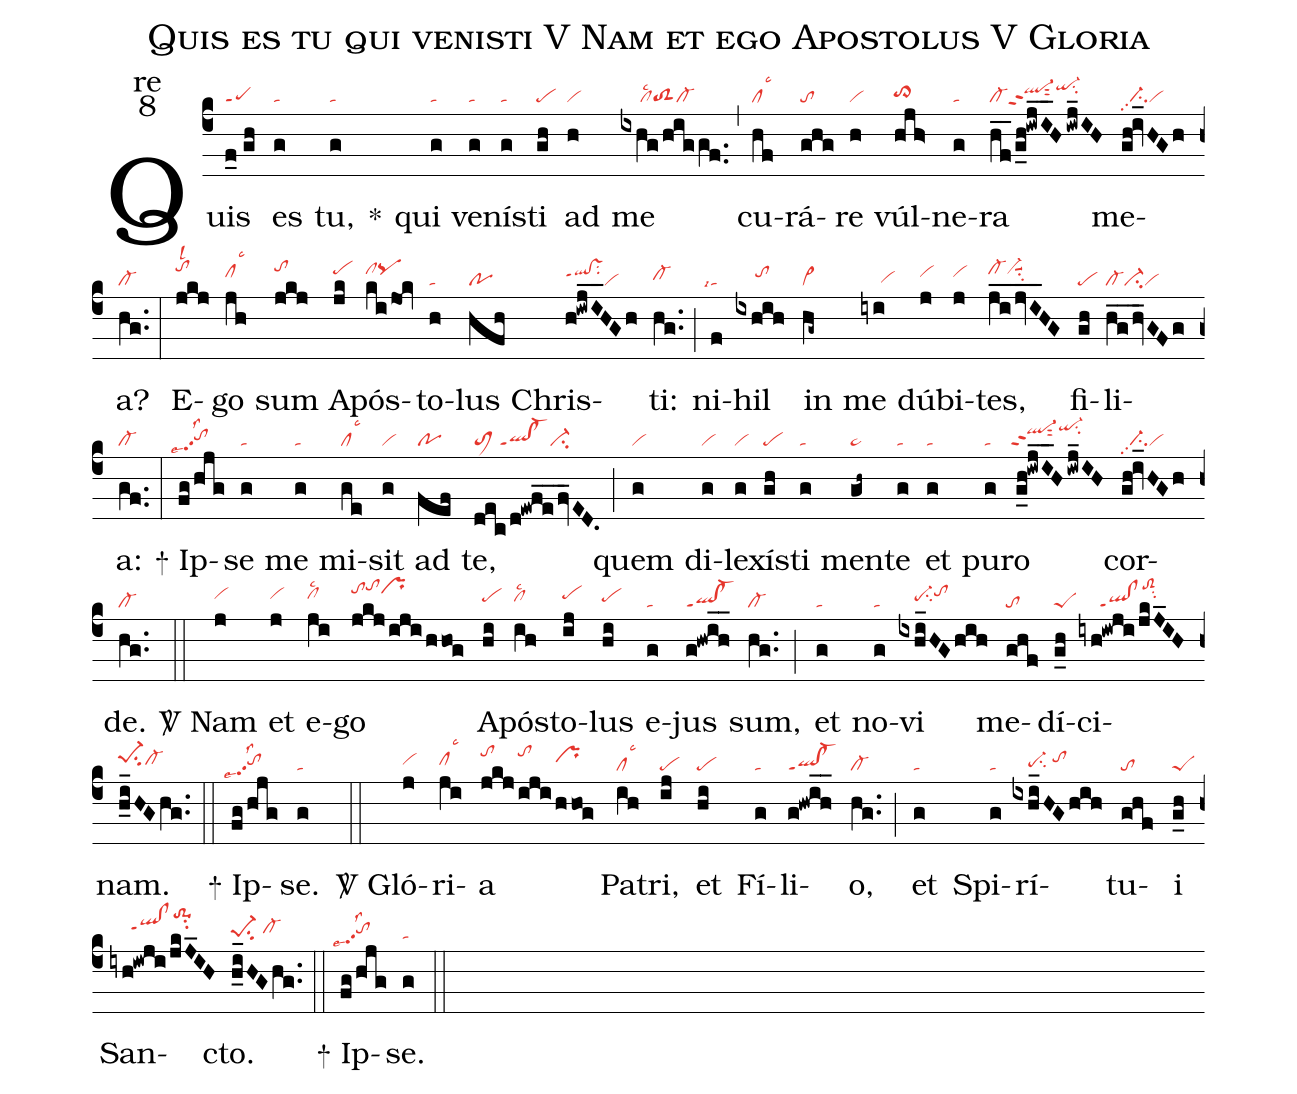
name:Quis es tu qui venisti V Nam et ego Apostolus V Gloria;
office-part:re;
mode:8;
nabc-lines:1;
%%
(c4) Quis(f_0//gh|peppt1) es(g|ta) tu,(g|ta) <sp>*</sp>() qui(g|ta) ve(g|ta)nís(g|ta)ti(gh|pe) ad(h|vi) me(ixhg/higgf..|/////cllsc2toS2cl-) (,) cu(hf|cllsc3)rá(ghg|to)re(h|vi) vúl(hjh>|to>hh)ne(g|ta)ra(hf__/g_h!iwjI__H/iwj_IH|cl-ql-hippt2sut2qi-hjsu2) me(gh!iv_HGh|//ci-pp2vi)a?(hg..|cl-) (:) E(jkj|tohklsl2)go(jh|clhilsc3) sum(jkj|tohk) A(jk|pehj)pós(ki/jok|clhjpqhj)to(h|ta)lus(hfh|po) Chris(h!iwjI__HGh|qlhi!vshippt1su2vi)ti:(hg..|cl-hh) (;) ni(f|``talsi4)hil(ixhih|/////tohi) in(hg~|vi>) me(iyi|/////vihg) dú(j|vihi)bi(j|vihi)tes,(ji__/jvI__HG|cl-hjvi-hjsuu1su2) fi(gh|pe)li(hg__/hv_GFg|cl-ci-vi)a:(gf..|cl-) (:)

<sp>+</sp> Ip(fg/hjg|``tohhpp2lse7lss2)se(g|ta) me(g|ta) mi(ge|cllsc3)sit(g|vi) ad(fef|po) te,(dec/d!ewfe__/fv_ED.|toM1/ql!cl-ppt1ci-) (;) quem(g|vi) di(g|vi)le(g|vi)xís(gh|pe)ti(g|ta) men(gh~|pe~)te(g|ta) et(g|ta) pu(g|ta)ro(g_h!iwjI__H/iwj_IH|`ql-hjppt2sut2qi-hksu2) cor(gh!iv_HGh|//ci-pp2vi)de.(hg..|cl-) (::)

<sp>V/</sp> Nam(j|vihi) et(j|vihi) e(ji|clhilsc2)go(jkj/iji/hhog|tohktohlprhk) A(hi|pehh)pós(ih|clhhlsc2)to(ij|pehi)lus(hi|pehh) e(g|ta)jus(g!hwih__|ql!cl-ppt1) sum,(hg..|cl-) (;) et(g|ta) no(g|ta)vi(ixhi_HG/hih|////pe-hhsu2tohj) me(ghf|to)dí(g_h|peS)ci(iyh!iwji/jkJ_IH|/////ql!clppt1toS2hlsu2)nam.(h_i_HGhg..|pe-1hisu2cl-hh) (::)

<sp>+</sp> Ip(fg/hjg|``tohhpp2lse7lss2)se.(g|ta) (::)

<sp>V/</sp> Gló(j|vihh)ri(ji|clhhlsc3)a(jkj|tohk|iji|tohk|hhog|prhi) Pa(ih|cllsc3)tri,(ij|pe) et(hi|pe) Fí(g|ta)li(g!hwih__|ql!cl-ppt1)o,(hg..|cl-) (;) et(g|ta) Spi(g|ta)rí(ixhi_HG/hih|////pe-hgsu2/tohi)tu(ghf|to)i(g_h|peS) San(iyh!iwji/jkJ_IH|/////qlhi!clhippt1to-1hmsu2)cto.(h_i_HGhg..|pe-1hgsu2/cl-hh) (::)

<sp>+</sp> Ip(fg/hjg|``tohhpp2lse7lss2)se.(g|ta) (::)
